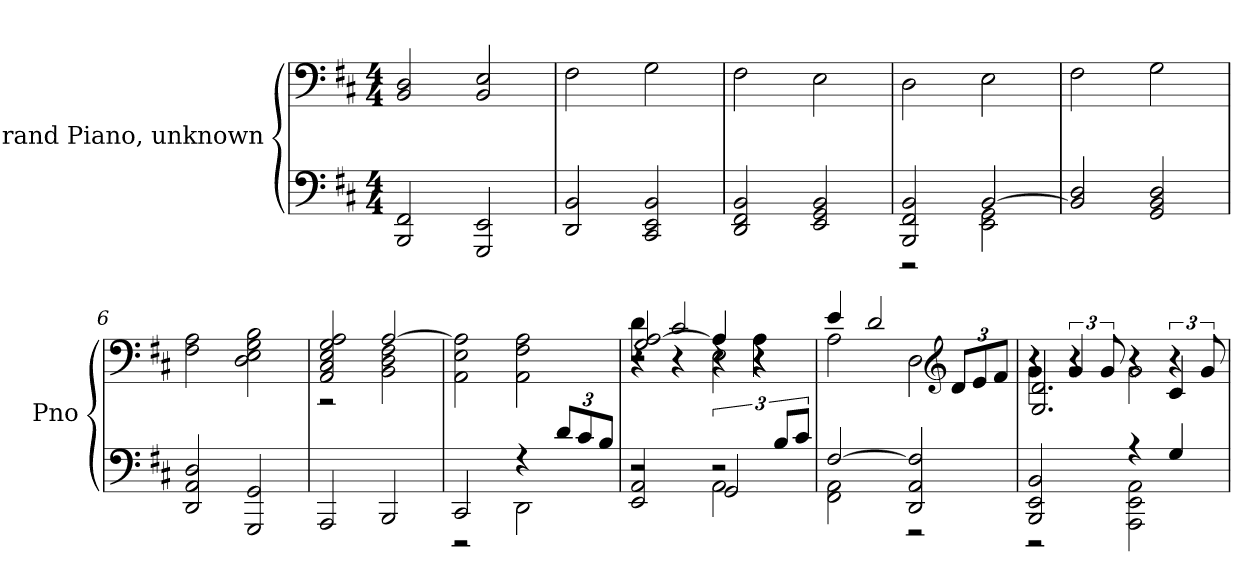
**kern	**kern
*part1	*part1
*staff2	*staff1
*I"Grand Piano, unknown	*
*I'Pno	*
*clefF4	*clefF4
*k[f#c#]	*k[f#c#]
*M4/4	*M4/4
*MM120	*MM120
=1	=1
2BBB/ 2FF#/	2BB/ 2D/
2GGG/ 2EE/	2BB/ 2E/
=2	=2
2DD/ 2BB/	2F#\
2CC#/ 2EE/ 2BB/	2G\
=3	=3
2DD/ 2FF#/ 2BB/	2F#\
2EE/ 2GG/ 2BB/	2E\
=4	=4
*^	*
2BBB/ 2FF#/ 2BB/	2r	2D\
[2BB/	2EE\ 2GG\	2E\
*v	*v	*
=5	=5
2BB/] 2D/	2F#\
2GG/ 2BB/ 2D/	2G\
=6	=6
2DD/ 2AA/ 2D/	2F#\ 2A\
2GGG/ 2GG/	2D\ 2E\ 2G\ 2B\
=7	=7
*	*^
2AAA/	2AA/ 2C#/ 2E/ 2G/ 2A/	2r
2BBB/	[2A/	2BB\ 2D\ 2F#\
*	*v	*v
=8	=8
*^	*
2CC#/	2r	2AA\ 2E\ 2A\]
4r	2DD\	2AA\ 2F#\ 2A\
*Xbrackettup	*	*
12d/L	.	.
12c#/	.	.
12B/J	.	.
=9	=9	=9
*	*^	*^
*	*	*	*	*^
*	*	*	*	*	*^
2EE/ 2AA/	2r	2r	4r	4d\	2G/ [2A/	2r
.	.	.	2c#/	4r	.	.
*brackettup	*	*	*	*	*	*
3r	2AA\	2GG/	.	4r	4A/]	2E\
.	.	.	4r	4A\	4r	.
12B/L	.	.	.	.	.	.
12c#/J	.	.	.	.	.	.
*	*v	*v	*	*	*	*
*	*	*	*v	*v	*v
!!LO:LB:g=z
=10	=10	=10	=10
[2F#/	2FF#\ 2AA\	4e/	2A\
.	.	2d/	.
2DD/ 2AA/ 2F#/]	2r	.	2D\
*	*	*clefG2	*
*	*	*Xbrackettup	*
.	.	12d/L	.
.	.	12e/	.
.	.	12f#/J	.
=11	=11	=11	=11
*	*	*	*^
2BBB/ 2EE/ 2BB/	2r	4r	4g\	2.G/ 2.d/
*	*	*brackettup	*	*
.	.	6g/	4r	.
.	.	12g/	.	.
4r	2AAA\ 2EE\ 2AA\	4r	2g\	.
4G/	.	6r	.	4c#/
.	.	12g/	.	.
*v	*v	*	*	*
*	*v	*v	*v
=	=
*-	*-
